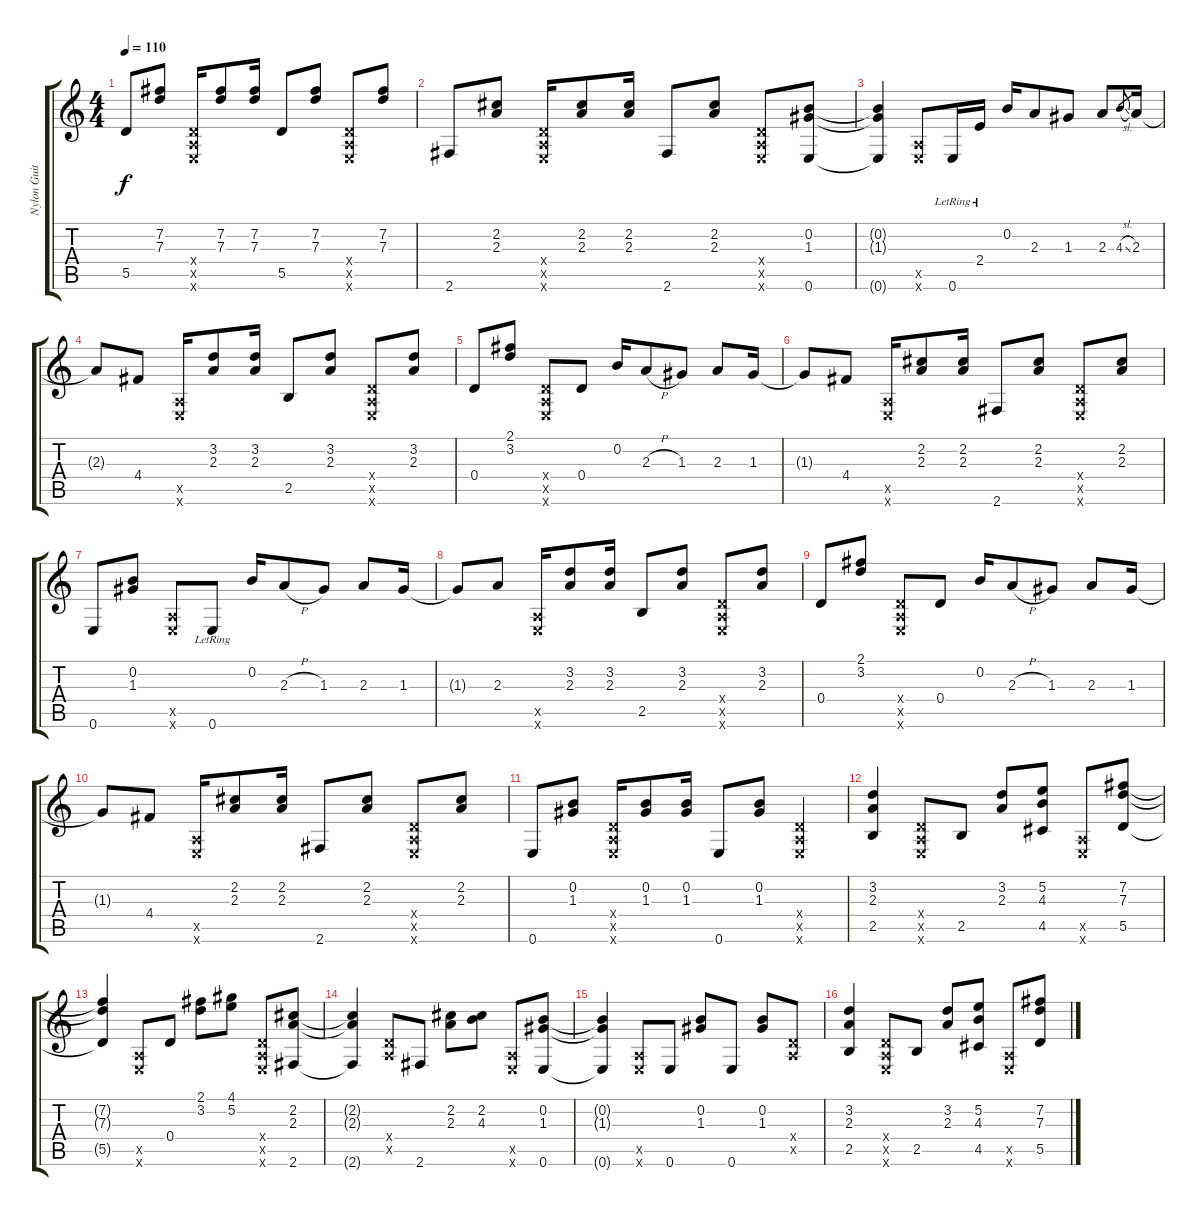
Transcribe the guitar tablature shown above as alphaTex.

\track ("Nylon Guitar" "Nylon Guit") {instrument acousticguitarnylon}
\staff {score tabs}
\tuning (E4 B3 G3 D3 A2 E2) {hide}
\ts (4 4)
\tempo 110
\clef g2
\ks c
5.5.8{dy f} (7.2 7.3).8 (0.4{x} 0.5{x} 0.6{x}).16 (7.2 7.3).8 (7.2 7.3).16 5.5.8 (7.2 7.3).8 (0.4{x} 0.5{x} 0.6{x}).8 (7.2 7.3).8 |
2.6.8 (2.2 2.3).8 (0.4{x} 0.5{x} 0.6{x}).16 (2.2 2.3).8 (2.2 2.3).16 2.6.8 (2.2 2.3).8 (0.4{x} 0.5{x} 0.6{x}).8 (0.2 1.3 0.6).8 |
(0.2{t} 1.3{t} 0.6{t}).4 (0.5{x} 0.6{x}).8 0.6{lr}.16 2.4{lr}.16 0.2.16 2.3.8 1.3.8 2.3.8 4.3{sl}.8{gr} 2.3.16 |
2.3{t}.8 4.4.8 (0.5{x} 0.6{x}).16 (3.2 2.3).8 (3.2 2.3).16 2.5.8 (3.2 2.3).8 (0.4{x} 0.5{x} 0.6{x}).8 (3.2 2.3).8 |
0.4.8 (2.1 3.2).8 (0.4{x} 0.5{x} 0.6{x}).8 0.4.8 0.2.16 2.3{h}.8 1.3.8 2.3.8 1.3.16 |
1.3{t}.8 4.4.8 (0.5{x} 0.6{x}).16 (2.2 2.3).8 (2.2 2.3).16 2.6.8 (2.2 2.3).8 (0.4{x} 0.5{x} 0.6{x}).8 (2.2 2.3).8 |
0.6.8 (0.2 1.3).8 (0.5{x} 0.6{x}).8 0.6{lr}.8 0.2.16 2.3{h}.8 1.3.8 2.3.8 1.3.16 |
1.3{t}.8 2.3.8 (0.5{x} 0.6{x}).16 (3.2 2.3).8 (3.2 2.3).16 2.5.8 (3.2 2.3).8 (0.4{x} 0.5{x} 0.6{x}).8 (3.2 2.3).8 |
0.4.8 (2.1 3.2).8 (0.4{x} 0.5{x} 0.6{x}).8 0.4.8 0.2.16 2.3{h}.8 1.3.8 2.3.8 1.3.16 |
1.3{t}.8 4.4.8 (0.5{x} 0.6{x}).16 (2.2 2.3).8 (2.2 2.3).16 2.6.8 (2.2 2.3).8 (0.4{x} 0.5{x} 0.6{x}).8 (2.2 2.3).8 |
0.6.8 (0.2 1.3).8 (0.4{x} 0.5{x} 0.6{x}).16 (0.2 1.3).8 (0.2 1.3).16 0.6.8 (0.2 1.3).8 (0.4{x} 0.5{x} 0.6{x}).4 |
(3.2 2.3 2.5).4 (0.4{x} 0.5{x} 0.6{x}).8 2.5.8 (3.2 2.3).8 (5.2 4.3 4.5).8 (0.5{x} 0.6{x}).8 (7.2 7.3 5.5).8 |
(7.2{t} 7.3{t} 5.5{t}).4 (0.5{x} 0.6{x}).8 0.4.8 (2.1 3.2).8 (4.1 5.2).8 (0.4{x} 0.5{x} 0.6{x}).8 (2.2 2.3 2.6).8 |
(2.2{t} 2.3{t} 2.6{t}).4 (0.4{x} 0.5{x}).8 2.6.8 (2.2 2.3).8 (2.2 4.3).8 (0.5{x} 0.6{x}).8 (0.2 1.3 0.6).8 |
(0.2{t} 1.3{t} 0.6{t}).4 (0.5{x} 0.6{x}).8 0.6.8 (0.2 1.3).8 0.6.8 (0.2 1.3).8 (0.4{x} 0.5{x}).8 |
(3.2 2.3 2.5).4 (0.4{x} 0.5{x} 0.6{x}).8 2.5.8 (3.2 2.3).8 (5.2 4.3 4.5).8 (0.5{x} 0.6{x}).8 (7.2 7.3 5.5).8
